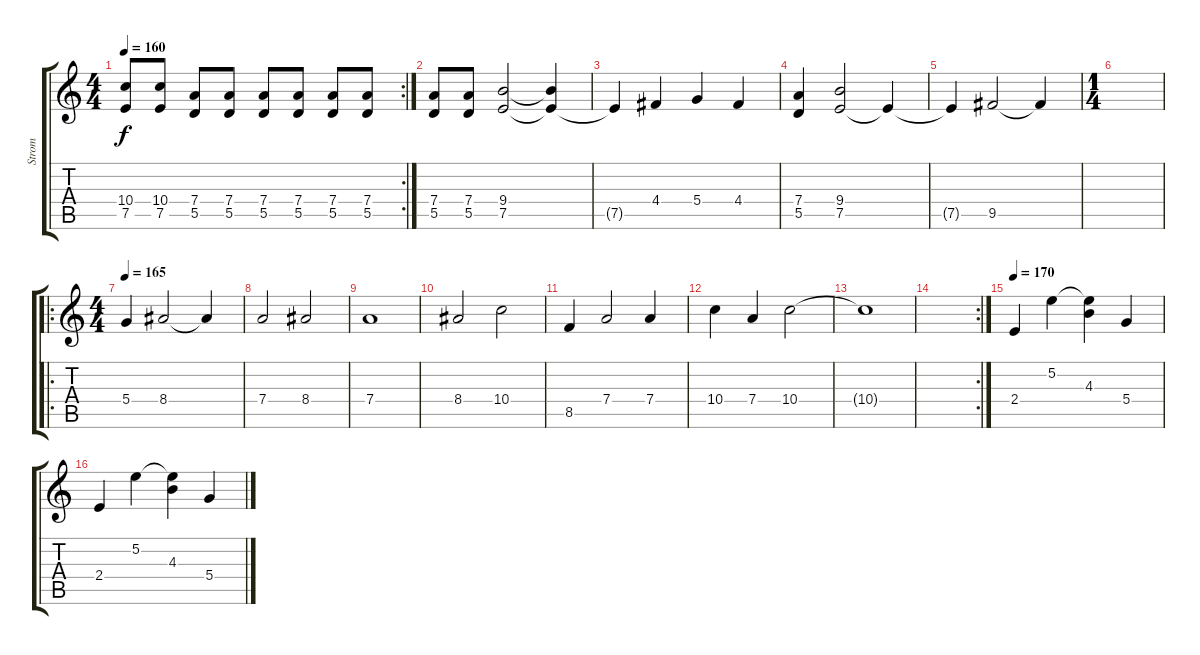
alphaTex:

\track ("Strom" "Strom") {instrument overdrivenguitar}
\staff {score tabs}
\tuning (E4 B3 G3 D3 A2 E2) {hide}
\rc 2
\ts (4 4)
\tempo 160
\clef g2
\ks c
(10.4 7.5).8{dy f} (10.4 7.5).8 (7.4 5.5).8 (7.4 5.5).8 (7.4 5.5).8 (7.4 5.5).8 (7.4 5.5).8 (7.4 5.5).8 |
(7.4 5.5).8 (7.4 5.5).8 (9.4 7.5).2 (9.4{t} 7.5{t}).4 |
7.5{t}.4 4.4.4 5.4.4 4.4.4 |
(7.4 5.5).4 (9.4 7.5).2 7.5{t}.4 |
7.5{t}.4 9.5.2 9.5{t}.4 |
\ts (1 4)
|
\ro
\ts (4 4)
\tempo 165
5.4.4 8.4.2 8.4{t}.4 |
7.4.2 8.4.2 |
7.4.1 |
8.4.2 10.4.2 |
8.5.4 7.4.2 7.4.4 |
10.4.4 7.4.4 10.4.2 |
10.4{t}.1 |
\rc 2
|
\tempo 170
2.4.4 5.2.4 (5.2{t} 4.3).4 5.4.4 |
2.4.4 5.2.4 (5.2{t} 4.3).4 5.4.4
